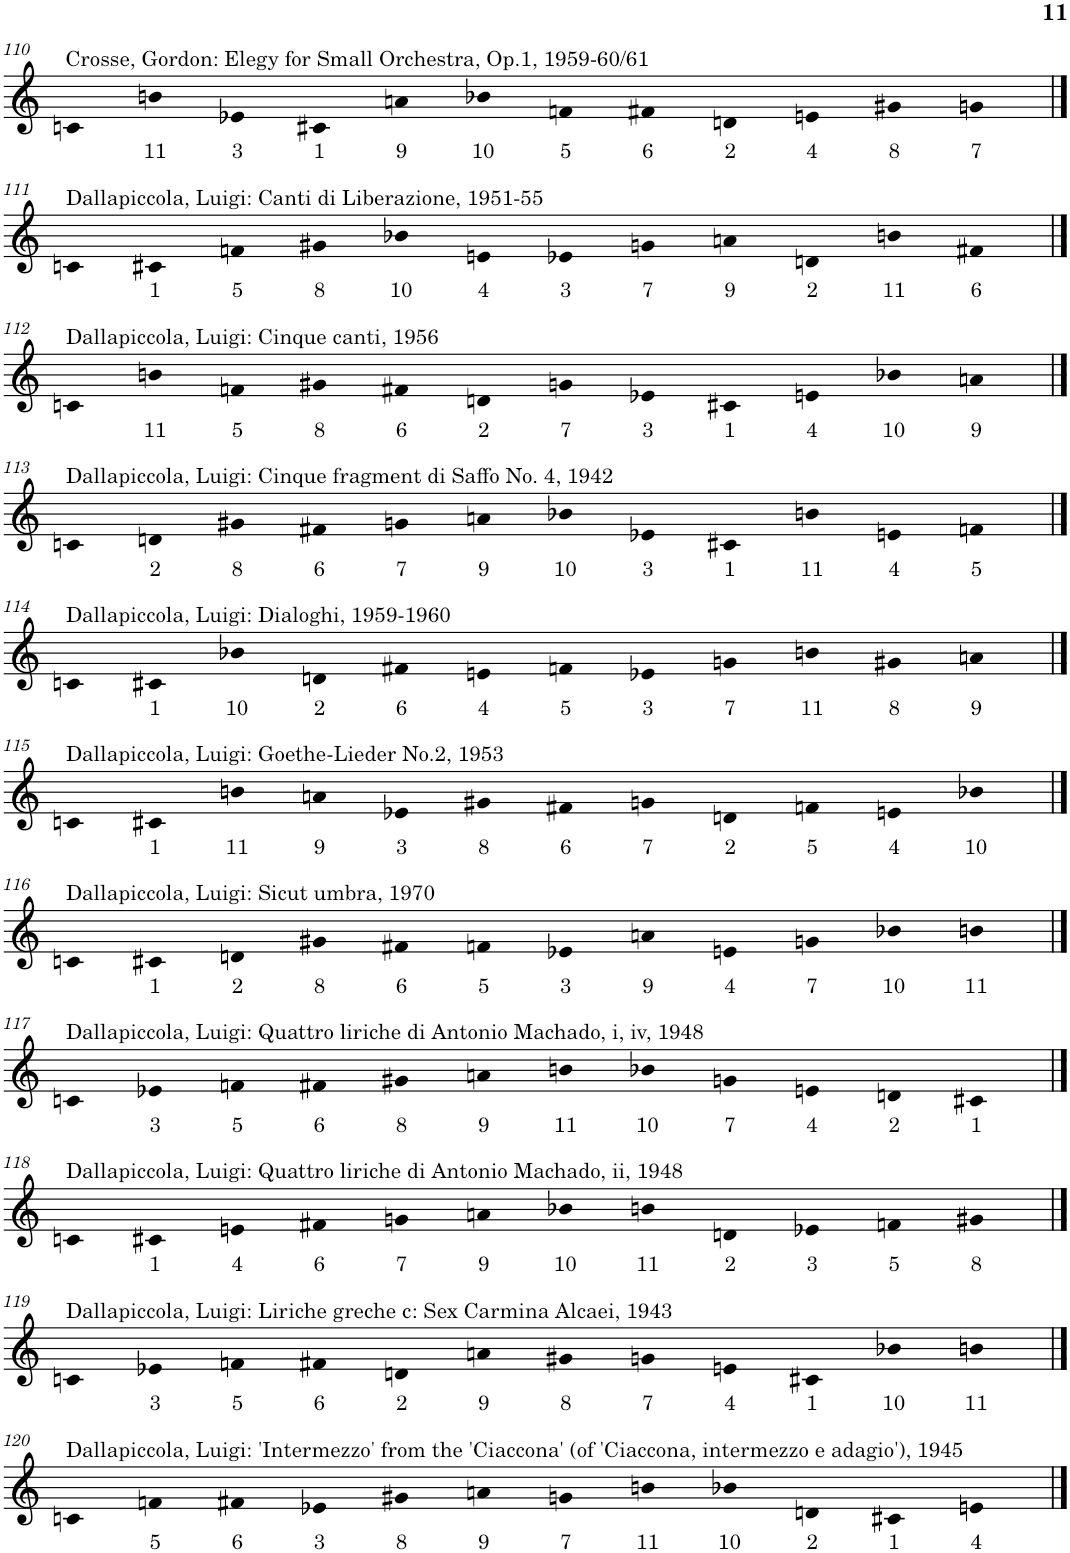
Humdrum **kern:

**kern	**text
*part1	*part1
*staff1	*staff1
*I"Piano	*
*I'Pno	*
!!LO:PB:g=z
*clefG2	*
*k[]	*
*M12/4	*
=110	=110
!LO:TX:a:t=Crosse, Gordon&colon; Elegy for Small Orchestra, Op.1, 1959-60/61	!
4cn	.
!	!LO:LY:b
4bn	11
!	!LO:LY:b
4e-X	3
!	!LO:LY:b
4c#X	1
!	!LO:LY:b
4an	9
!	!LO:LY:b
4b-X	10
!	!LO:LY:b
4fn	5
!	!LO:LY:b
4f#X	6
!	!LO:LY:b
4dn	2
!	!LO:LY:b
4en	4
!	!LO:LY:b
4g#X	8
!	!LO:LY:b
4gn	7
!!LO:LB:g=z
==111	==111
!LO:TX:a:t=Dallapiccola, Luigi&colon; Canti di Liberazione, 1951-55	!
4cn	.
!	!LO:LY:b
4c#X	1
!	!LO:LY:b
4fn	5
!	!LO:LY:b
4g#X	8
!	!LO:LY:b
4b-X	10
!	!LO:LY:b
4en	4
!	!LO:LY:b
4e-X	3
!	!LO:LY:b
4gn	7
!	!LO:LY:b
4an	9
!	!LO:LY:b
4dn	2
!	!LO:LY:b
4bn	11
!	!LO:LY:b
4f#X	6
!!LO:LB:g=z
==112	==112
!LO:TX:a:t=Dallapiccola, Luigi&colon; Cinque canti, 1956	!
4cn	.
!	!LO:LY:b
4bn	11
!	!LO:LY:b
4fn	5
!	!LO:LY:b
4g#X	8
!	!LO:LY:b
4f#X	6
!	!LO:LY:b
4dn	2
!	!LO:LY:b
4gn	7
!	!LO:LY:b
4e-X	3
!	!LO:LY:b
4c#X	1
!	!LO:LY:b
4en	4
!	!LO:LY:b
4b-X	10
!	!LO:LY:b
4an	9
!!LO:LB:g=z
==113	==113
!LO:TX:a:t=Dallapiccola, Luigi&colon; Cinque fragment di Saffo No. 4, 1942	!
4cn	.
!	!LO:LY:b
4dn	2
!	!LO:LY:b
4g#X	8
!	!LO:LY:b
4f#X	6
!	!LO:LY:b
4gn	7
!	!LO:LY:b
4an	9
!	!LO:LY:b
4b-X	10
!	!LO:LY:b
4e-X	3
!	!LO:LY:b
4c#X	1
!	!LO:LY:b
4bn	11
!	!LO:LY:b
4en	4
!	!LO:LY:b
4fn	5
!!LO:LB:g=z
==114	==114
!LO:TX:a:t=Dallapiccola, Luigi&colon; Dialoghi, 1959-1960	!
4cn	.
!	!LO:LY:b
4c#X	1
!	!LO:LY:b
4b-X	10
!	!LO:LY:b
4dn	2
!	!LO:LY:b
4f#X	6
!	!LO:LY:b
4en	4
!	!LO:LY:b
4fn	5
!	!LO:LY:b
4e-X	3
!	!LO:LY:b
4gn	7
!	!LO:LY:b
4bn	11
!	!LO:LY:b
4g#X	8
!	!LO:LY:b
4an	9
!!LO:LB:g=z
==115	==115
!LO:TX:a:t=Dallapiccola, Luigi&colon; Goethe-Lieder No.2, 1953	!
4cn	.
!	!LO:LY:b
4c#X	1
!	!LO:LY:b
4bn	11
!	!LO:LY:b
4an	9
!	!LO:LY:b
4e-X	3
!	!LO:LY:b
4g#X	8
!	!LO:LY:b
4f#X	6
!	!LO:LY:b
4gn	7
!	!LO:LY:b
4dn	2
!	!LO:LY:b
4fn	5
!	!LO:LY:b
4en	4
!	!LO:LY:b
4b-X	10
!!LO:LB:g=z
==116	==116
!LO:TX:a:t=Dallapiccola, Luigi&colon; Sicut umbra, 1970	!
4cn	.
!	!LO:LY:b
4c#X	1
!	!LO:LY:b
4dn	2
!	!LO:LY:b
4g#X	8
!	!LO:LY:b
4f#X	6
!	!LO:LY:b
4fn	5
!	!LO:LY:b
4e-X	3
!	!LO:LY:b
4an	9
!	!LO:LY:b
4en	4
!	!LO:LY:b
4gn	7
!	!LO:LY:b
4b-X	10
!	!LO:LY:b
4bn	11
!!LO:LB:g=z
==117	==117
!LO:TX:a:t=Dallapiccola, Luigi&colon; Quattro liriche di Antonio Machado, i, iv, 1948	!
4cn	.
!	!LO:LY:b
4e-X	3
!	!LO:LY:b
4fn	5
!	!LO:LY:b
4f#X	6
!	!LO:LY:b
4g#X	8
!	!LO:LY:b
4an	9
!	!LO:LY:b
4bn	11
!	!LO:LY:b
4b-X	10
!	!LO:LY:b
4gn	7
!	!LO:LY:b
4en	4
!	!LO:LY:b
4dn	2
!	!LO:LY:b
4c#X	1
!!LO:LB:g=z
==118	==118
!LO:TX:a:t=Dallapiccola, Luigi&colon; Quattro liriche di Antonio Machado, ii, 1948	!
4cn	.
!	!LO:LY:b
4c#X	1
!	!LO:LY:b
4en	4
!	!LO:LY:b
4f#X	6
!	!LO:LY:b
4gn	7
!	!LO:LY:b
4an	9
!	!LO:LY:b
4b-X	10
!	!LO:LY:b
4bn	11
!	!LO:LY:b
4dn	2
!	!LO:LY:b
4e-X	3
!	!LO:LY:b
4fn	5
!	!LO:LY:b
4g#X	8
!!LO:LB:g=z
==119	==119
!LO:TX:a:t=Dallapiccola, Luigi&colon; Liriche greche c&colon; Sex Carmina Alcaei, 1943	!
4cn	.
!	!LO:LY:b
4e-X	3
!	!LO:LY:b
4fn	5
!	!LO:LY:b
4f#X	6
!	!LO:LY:b
4dn	2
!	!LO:LY:b
4an	9
!	!LO:LY:b
4g#X	8
!	!LO:LY:b
4gn	7
!	!LO:LY:b
4en	4
!	!LO:LY:b
4c#X	1
!	!LO:LY:b
4b-X	10
!	!LO:LY:b
4bn	11
!!LO:LB:g=z
==120	==120
!LO:TX:a:t=Dallapiccola, Luigi&colon; 'Intermezzo' from the 'Ciaccona' (of 'Ciaccona, intermezzo e adagio'), 1945	!
4cn	.
!	!LO:LY:b
4fn	5
!	!LO:LY:b
4f#X	6
!	!LO:LY:b
4e-X	3
!	!LO:LY:b
4g#X	8
!	!LO:LY:b
4an	9
!	!LO:LY:b
4gn	7
!	!LO:LY:b
4bn	11
!	!LO:LY:b
4b-X	10
!	!LO:LY:b
4dn	2
!	!LO:LY:b
4c#X	1
!	!LO:LY:b
4en	4
==	==
*-	*-
